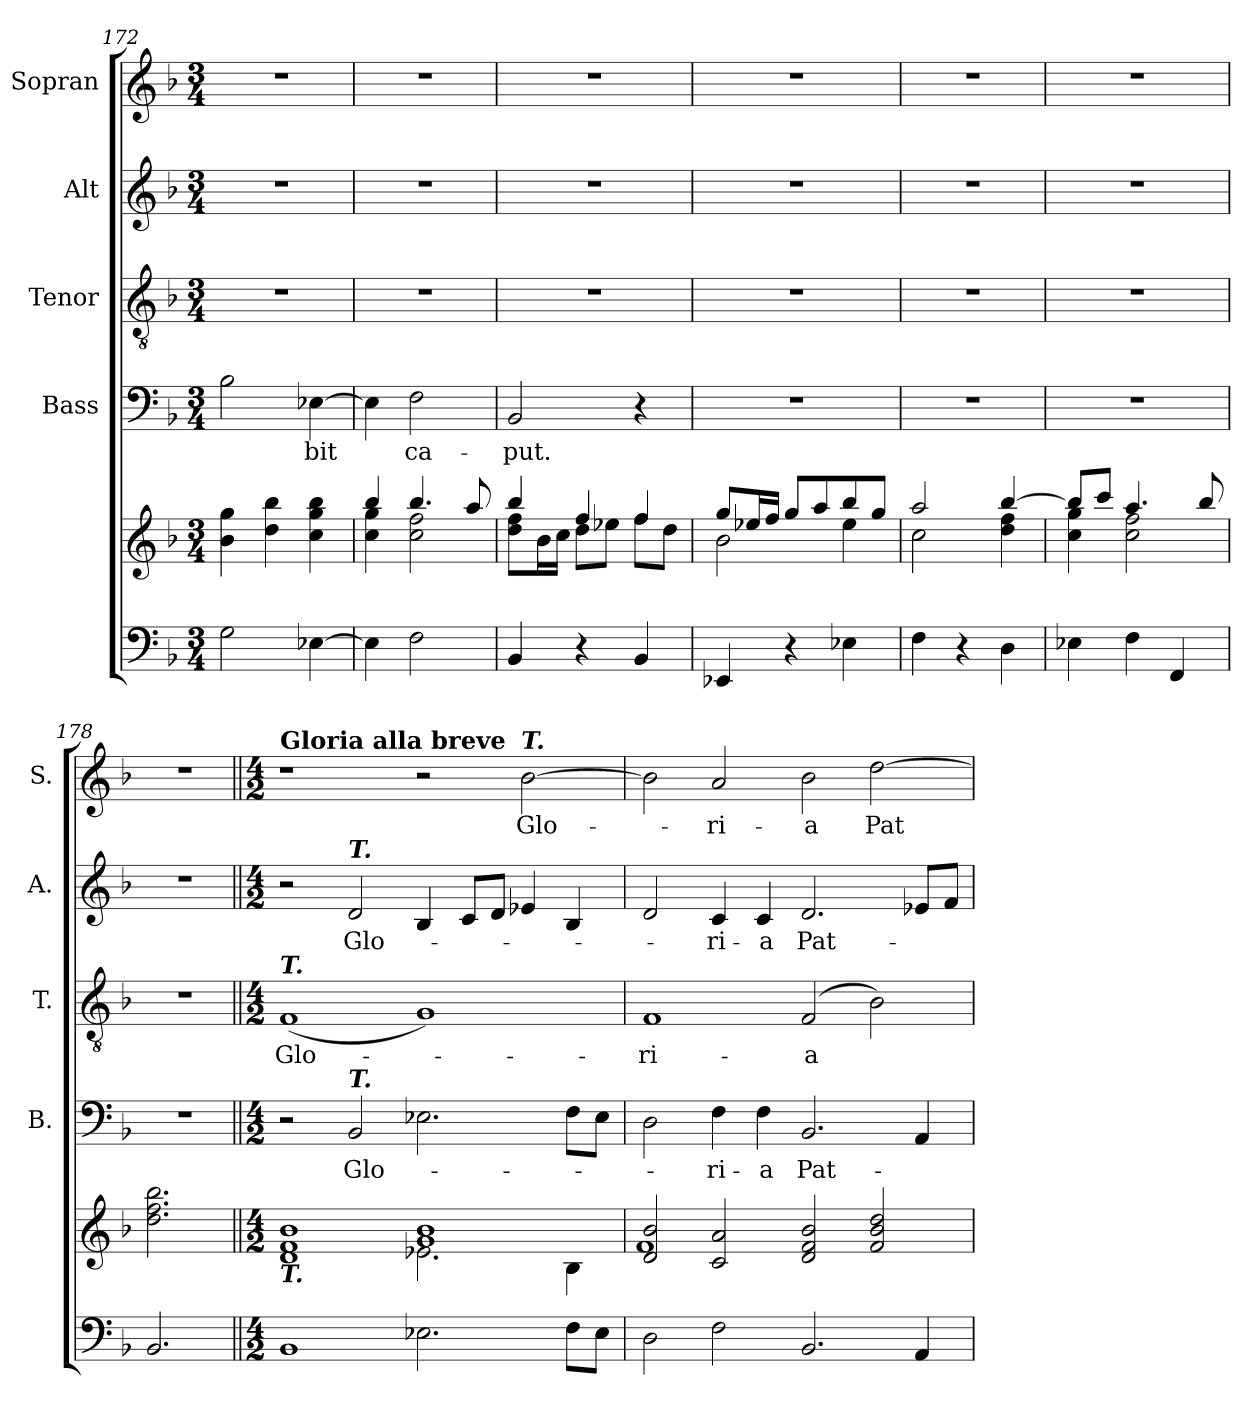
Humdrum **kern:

**kern	**kern	**kern	**text	**kern	**text	**kern	**text	**kern	**text
*part5	*part5	*part4	*part4	*part3	*part3	*part2	*part2	*part1	*part1
*staff6	*staff5	*staff4	*staff4	*staff3	*staff3	*staff2	*staff2	*staff1	*staff1
*	*	*I"Bass	*	*I"Tenor	*	*I"Alt	*	*I"Sopran	*
*	*	*I'B.	*	*I'T.	*	*I'A.	*	*I'S.	*
*clefF4	*clefG2	*clefF4	*	*clefGv2	*	*clefG2	*	*clefG2	*
*k[b-]	*k[b-]	*k[b-]	*	*k[b-]	*	*k[b-]	*	*k[b-]	*
*F:	*F:	*F:	*	*F:	*	*F:	*	*F:	*
*M3/4	*M3/4	*M3/4	*	*M3/4	*	*M3/4	*	*M3/4	*
=172	=172	=172	=172	=172	=172	=172	=172	=172	=172
2G\	4b-\ 4gg\	2B-\	.	2.r	.	2.r	.	2.r	.
.	4dd\ 4bb-\	.	.	.	.	.	.	.	.
!	!	!	!LO:LY:b	!	!	!	!	!	!
[4E-X\	4cc\ 4gg\ 4bb-\	[4E-X\	-bit	.	.	.	.	.	.
=173	=173	=173	=173	=173	=173	=173	=173	=173	=173
*	*^	*	*	*	*	*	*	*	*
4E-\]	4bb-/	4cc\ 4gg\	4E-\]	.	2.r	.	2.r	.	2.r	.
!	!	!	!	!LO:LY:b	!	!	!	!	!	!
2F\	4.bb-/	2cc\ 2ff\	2F\	ca-	.	.	.	.	.	.
.	8aa/	.	.	.	.	.	.	.	.	.
=174	=174	=174	=174	=174	=174	=174	=174	=174	=174	=174
!	!	!	!	!LO:LY:b	!	!	!	!	!	!
4BB-/	4bb-/	8dd\ 8ff\L	2BB-/	-put.	2.r	.	2.r	.	2.r	.
.	.	16b-\L	.	.	.	.	.	.	.	.
.	.	16cc\JJ	.	.	.	.	.	.	.	.
4r	4ff/	8dd\L	.	.	.	.	.	.	.	.
.	.	8ee-X\J	.	.	.	.	.	.	.	.
4BB-/	4ff/	8ff\L	4r	.	.	.	.	.	.	.
.	.	8dd\J	.	.	.	.	.	.	.	.
!!LO:PB:g=z
=175	=175	=175	=175	=175	=175	=175	=175	=175	=175	=175
4EE-X/	8gg/L	2b-\	2.r	.	2.r	.	2.r	.	2.r	.
.	16ee-X/L	.	.	.	.	.	.	.	.	.
.	16ff/JJ	.	.	.	.	.	.	.	.	.
4r	8gg/L	.	.	.	.	.	.	.	.	.
.	8aa/	.	.	.	.	.	.	.	.	.
4E-X\	8bb-/	4ee-\	.	.	.	.	.	.	.	.
.	8gg/J	.	.	.	.	.	.	.	.	.
=176	=176	=176	=176	=176	=176	=176	=176	=176	=176	=176
4F\	2aa/	2cc\	2.r	.	2.r	.	2.r	.	2.r	.
4r	.	.	.	.	.	.	.	.	.	.
4D\	[>4bb-/	4dd\ 4ff\	.	.	.	.	.	.	.	.
=177	=177	=177	=177	=177	=177	=177	=177	=177	=177	=177
4E-X\	8bb-/L]	4cc\ 4gg\	2.r	.	2.r	.	2.r	.	2.r	.
.	8ccc/J	.	.	.	.	.	.	.	.	.
4F\	4.aa/	2cc\ 2ff\	.	.	.	.	.	.	.	.
4FF/	.	.	.	.	.	.	.	.	.	.
.	8bb-/	.	.	.	.	.	.	.	.	.
*	*v	*v	*	*	*	*	*	*	*	*
=178	=178	=178	=178	=178	=178	=178	=178	=178	=178
2.BB-/	2.dd\ 2.ff\ 2.bb-\	2.r	.	2.r	.	2.r	.	2.r	.
=179||	=179||	=179||	=179||	=179||	=179||	=179||	=179||	=179||	=179||
*M4/2	*M4/2	*M4/2	*	*M4/2	*	*M4/2	*	*M4/2	*
*	*^	*	*	*	*	*	*	*	*
!	!	!	!	!	!	!	!	!	!LO:TX:a:B:t=Gloria alla breve	!
!	!	!	!	!	!LO:TX:a:Bi:t=T.	!	!	!	!	!
!	!LO:TX:b:Bi:t=T.	!	!	!	!	!	!	!	!	!
!	!	!	!	!	!	!LO:LY:b	!	!	!	!
1BB-	1f 1b-	1d	2r	.	(<1F	Glo-	2r	.	1r	.
!	!	!	!	!	!	!	!LO:TX:a:Bi:t=T.	!	!	!
!	!	!	!LO:TX:a:Bi:t=T.	!	!	!	!	!	!	!
!	!	!	!	!LO:LY:b	!	!	!	!LO:LY:b	!	!
.	.	.	2BB-/	Glo-	.	.	2d/	Glo-	.	.
2.E-X\	1g 1b-	2.e-X\	2.E-X\	.	1G)	.	4B-/	.	2r	.
.	.	.	.	.	.	.	8c/L	.	.	.
.	.	.	.	.	.	.	8d/J	.	.	.
!	!	!	!	!	!	!	!	!	!LO:TX:a:Bi:t=T.	!
!	!	!	!	!	!	!	!	!	!	!LO:LY:b
.	.	.	.	.	.	.	4e-X/	.	[2b-\	Glo-
8F\L	.	4B-\	8F\L	.	.	.	4B-/	.	.	.
8E-\J	.	.	8E-\J	.	.	.	.	.	.	.
=180	=180	=180	=180	=180	=180	=180	=180	=180	=180	=180
!	!	!	!	!	!	!LO:LY:b	!	!	!	!
2D\	2d/ 2b-/	1f	2D\	.	1F	-ri-	2d/	.	2b-\]	.
!	!	!	!	!LO:LY:b	!	!	!	!LO:LY:b	!	!LO:LY:b
2F\	2c/ 2a/	.	4F\	-ri-	.	.	4c/	-ri-	2a/	-ri-
!	!	!	!	!LO:LY:b	!	!	!	!LO:LY:b	!	!
.	.	.	4F\	-a	.	.	4c/	-a	.	.
!	!	!	!	!LO:LY:b	!	!LO:LY:b	!	!LO:LY:b	!	!LO:LY:b
2.BB-/	2d/ 2f/ 2b-/	1ryy	2.BB-/	Pat-	(2F/	-a	2.d/	Pat-	2b-\	-a
!	!	!	!	!	!	!	!	!	!	!LO:LY:b
.	2f/ 2b-/ 2dd/	.	.	.	2B-\)	.	.	.	[2dd\	Pat-
4AA/	.	.	4AA/	.	.	.	8e-X/L	.	.	.
.	.	.	.	.	.	.	8f/J	.	.	.
*	*v	*v	*	*	*	*	*	*	*	*
=	=	=	=	=	=	=	=	=	=
*-	*-	*-	*-	*-	*-	*-	*-	*-	*-
